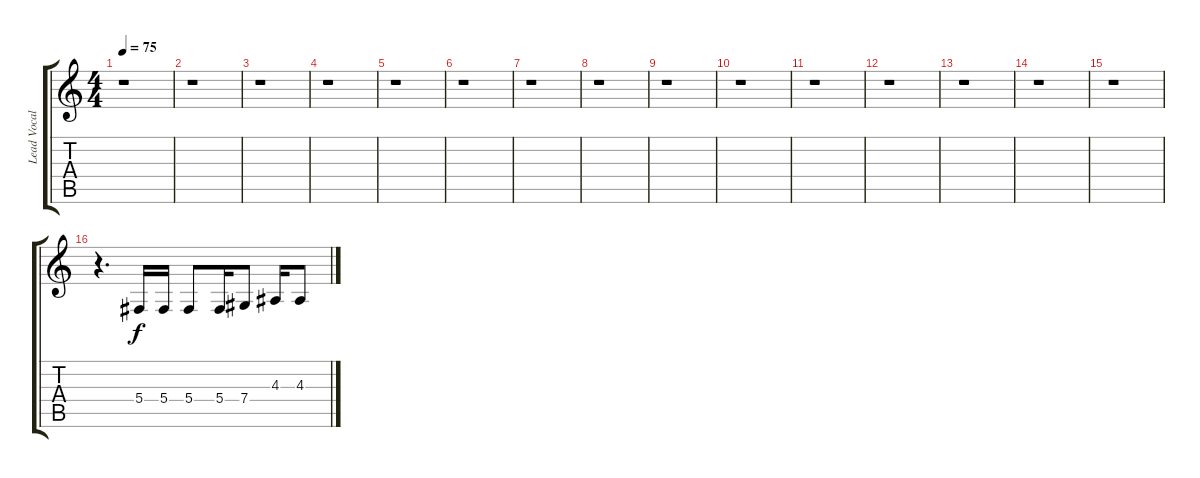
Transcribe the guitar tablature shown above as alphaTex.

\track ("Lead Vocals" "Lead Vocal") {instrument trumpet}
\staff {score tabs}
\tuning (Eb4 Bb3 Gb3 Db3 Ab2 Eb2) {hide}
\ts (4 4)
\tempo 75
\clef g2
\ks c
r.1{dy f} |
r.1 |
r.1 |
r.1 |
r.1 |
r.1 |
r.1 |
r.1 |
r.1 |
r.1 |
r.1 |
r.1 |
r.1 |
r.1 |
r.1 |
r.4{d} 5.4.16 5.4.16 5.4.8 5.4.16 7.4.8 4.3.16 4.3{sl}.8
